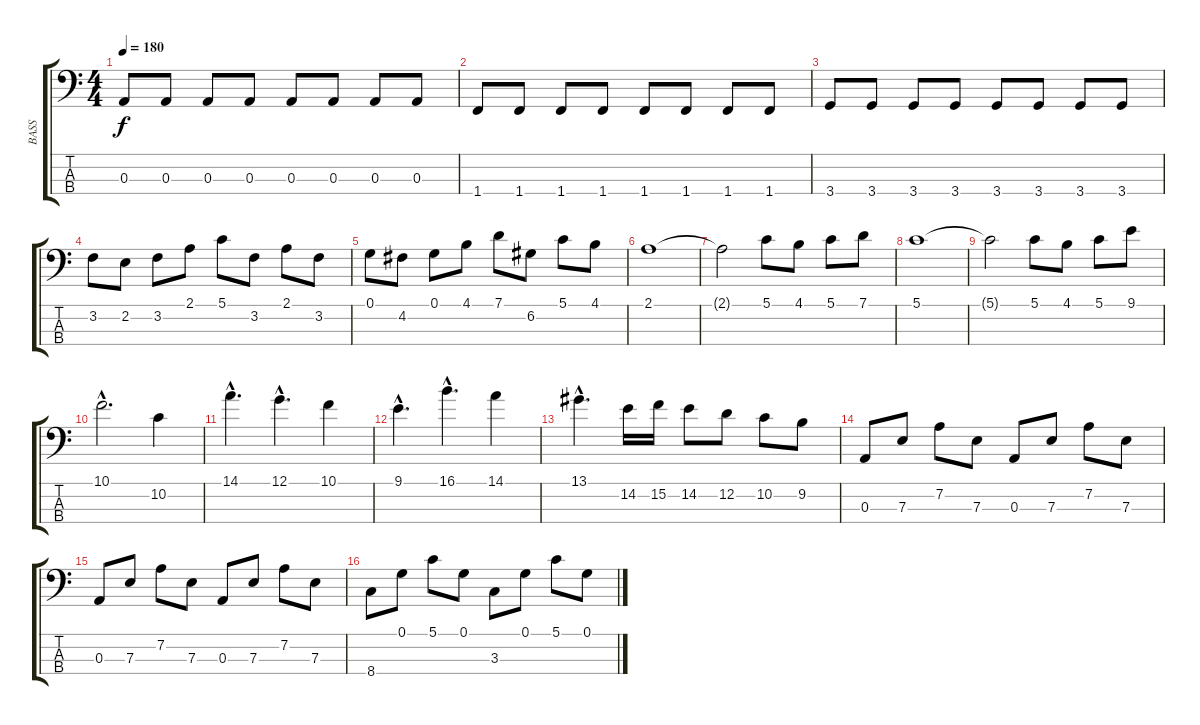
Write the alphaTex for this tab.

\track ("BASS" "BASS") {instrument electricbassfinger}
\staff {score tabs}
\tuning (G2 D2 A1 E1) {hide}
\ts (4 4)
\tempo 180
\clef f4
\ks c
0.3.8{dy f} 0.3.8 0.3.8 0.3.8 0.3.8 0.3.8 0.3.8 0.3.8 |
1.4.8 1.4.8 1.4.8 1.4.8 1.4.8 1.4.8 1.4.8 1.4.8 |
3.4.8 3.4.8 3.4.8 3.4.8 3.4.8 3.4.8 3.4.8 3.4.8 |
3.2.8 2.2.8 3.2.8 2.1.8 5.1.8 3.2.8 2.1.8 3.2.8 |
0.1.8 4.2.8 0.1.8 4.1.8 7.1.8 6.2.8 5.1.8 4.1.8 |
2.1.1 |
2.1{t}.2 5.1.8 4.1.8 5.1.8 7.1.8 |
5.1.1 |
5.1{t}.2 5.1.8 4.1.8 5.1.8 9.1.8 |
10.1{hac}.2{d} 10.2.4 |
14.1{hac}.4{d} 12.1{hac}.4{d} 10.1.4 |
9.1{hac}.4{d} 16.1{hac}.4{d} 14.1.4 |
13.1{hac}.4{d} 14.2.16 15.2.16 14.2.8 12.2.8 10.2.8 9.2.8 |
0.3.8 7.3.8 7.2.8 7.3.8 0.3.8 7.3.8 7.2.8 7.3.8 |
0.3.8 7.3.8 7.2.8 7.3.8 0.3.8 7.3.8 7.2.8 7.3.8 |
8.4.8 0.1.8 5.1.8 0.1.8 3.3.8 0.1.8 5.1.8 0.1.8
